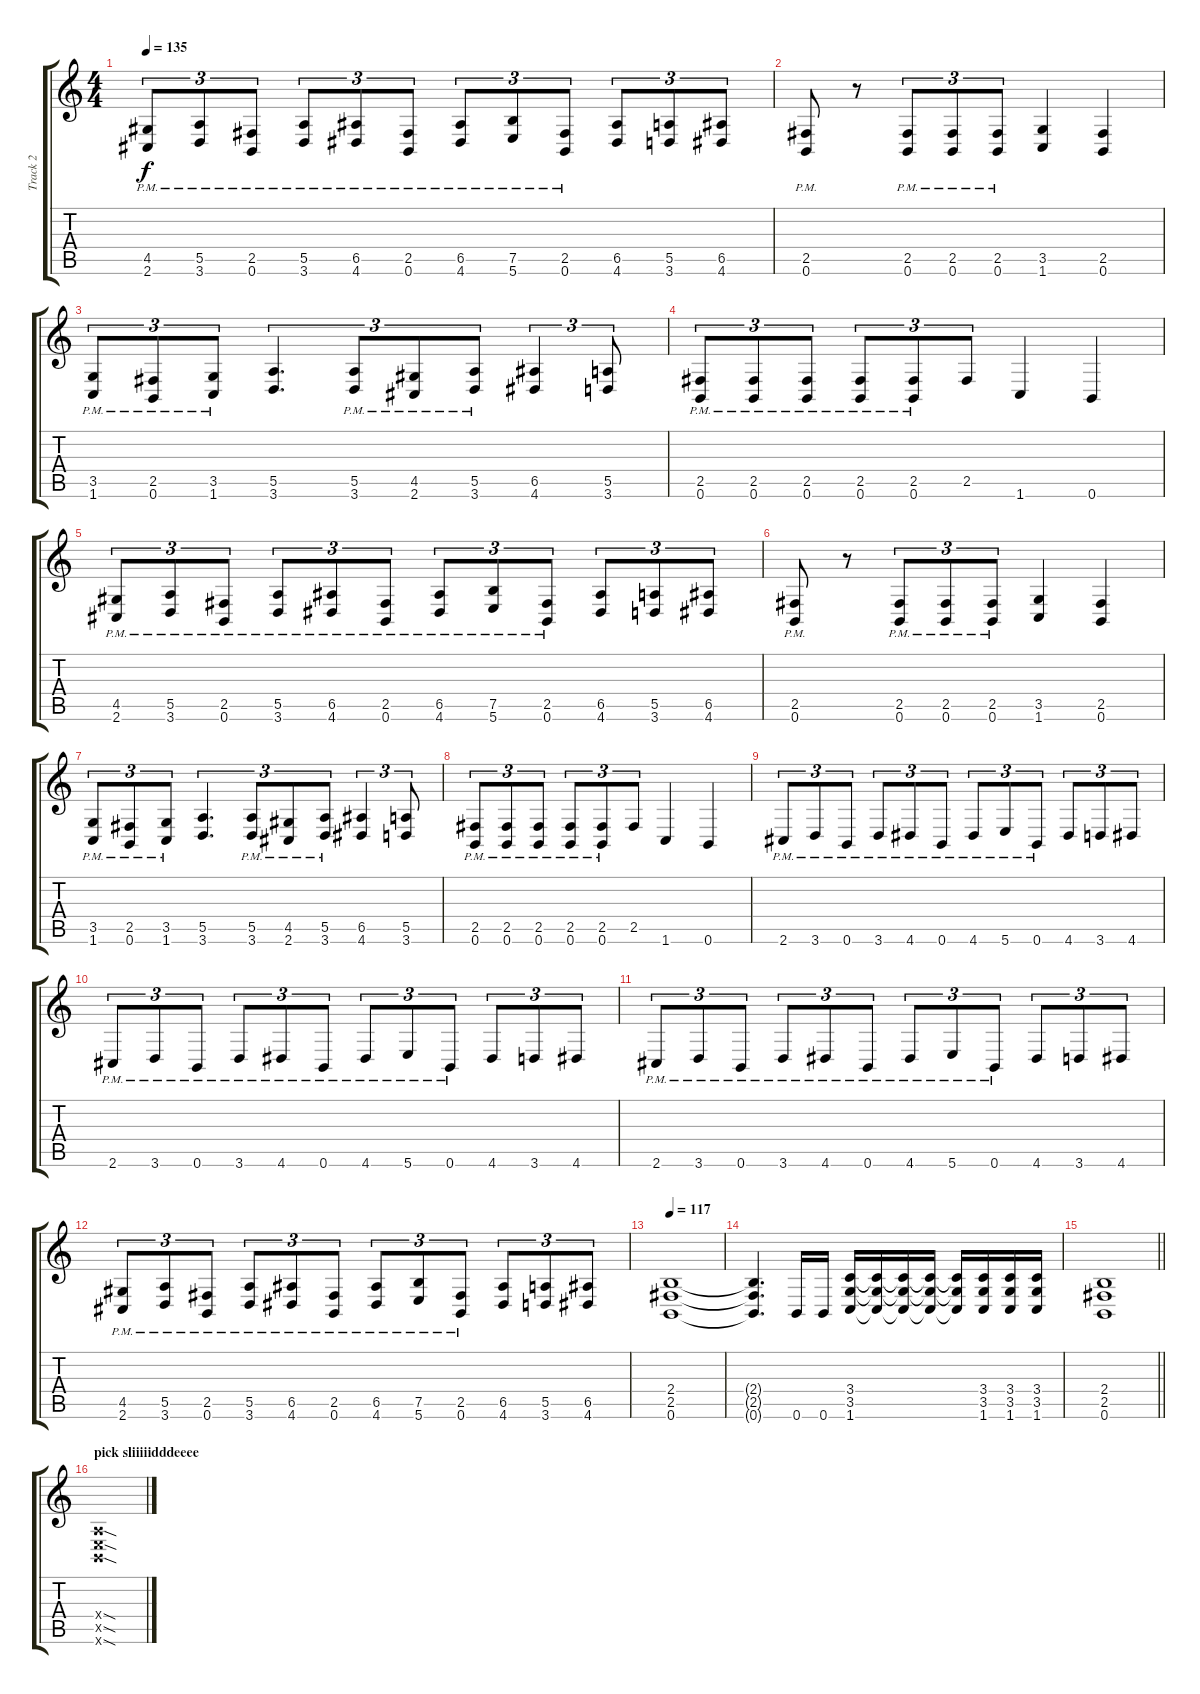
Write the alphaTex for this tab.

\track ("Track 2" "Track 2") {instrument distortionguitar}
\staff {score tabs}
\tuning (B3 Gb3 D3 A2 E2 B1) {hide}
\ts (4 4)
\tempo 135
\clef g2
\ks c
(4.5{pm} 2.6{pm}).8{tu (3 2) dy f} (5.5{pm} 3.6{pm}).8{tu (3 2)} (2.5{pm} 0.6{pm}).8{tu (3 2)} (5.5{pm} 3.6{pm}).8{tu (3 2)} (6.5{pm} 4.6{pm}).8{tu (3 2)} (2.5{pm} 0.6{pm}).8{tu (3 2)} (6.5{pm} 4.6{pm}).8{tu (3 2)} (7.5{pm} 5.6{pm}).8{tu (3 2)} (2.5{pm} 0.6{pm}).8{tu (3 2)} (6.5 4.6).8{tu (3 2)} (5.5 3.6).8{tu (3 2)} (6.5 4.6).8{tu (3 2)} |
(2.5{pm} 0.6{pm}).8 r.8 (2.5{pm} 0.6{pm}).8{tu (3 2)} (2.5{pm} 0.6{pm}).8{tu (3 2)} (2.5{pm} 0.6{pm}).8{tu (3 2)} (3.5 1.6).4 (2.5 0.6).4 |
(3.5{pm} 1.6{pm}).8{tu (3 2)} (2.5{pm} 0.6{pm}).8{tu (3 2)} (3.5{pm} 1.6{pm}).8{tu (3 2)} (5.5 3.6).4{d tu (3 2)} (5.5{pm} 3.6{pm}).8{tu (3 2)} (4.5{pm} 2.6{pm}).8{tu (3 2)} (5.5{pm} 3.6{pm}).8{tu (3 2)} (6.5 4.6).4{tu (3 2)} (5.5 3.6).8{tu (3 2)} |
(2.5{pm} 0.6{pm}).8{tu (3 2)} (2.5{pm} 0.6{pm}).8{tu (3 2)} (2.5{pm} 0.6{pm}).8{tu (3 2)} (2.5{pm} 0.6{pm}).8{tu (3 2)} (2.5{pm} 0.6{pm}).8{tu (3 2)} 2.5.8{tu (3 2)} 1.6.4 0.6.4 |
(4.5{pm} 2.6{pm}).8{tu (3 2)} (5.5{pm} 3.6{pm}).8{tu (3 2)} (2.5{pm} 0.6{pm}).8{tu (3 2)} (5.5{pm} 3.6{pm}).8{tu (3 2)} (6.5{pm} 4.6{pm}).8{tu (3 2)} (2.5{pm} 0.6{pm}).8{tu (3 2)} (6.5{pm} 4.6{pm}).8{tu (3 2)} (7.5{pm} 5.6{pm}).8{tu (3 2)} (2.5{pm} 0.6{pm}).8{tu (3 2)} (6.5 4.6).8{tu (3 2)} (5.5 3.6).8{tu (3 2)} (6.5 4.6).8{tu (3 2)} |
(2.5{pm} 0.6{pm}).8 r.8 (2.5{pm} 0.6{pm}).8{tu (3 2)} (2.5{pm} 0.6{pm}).8{tu (3 2)} (2.5{pm} 0.6{pm}).8{tu (3 2)} (3.5 1.6).4 (2.5 0.6).4 |
(3.5{pm} 1.6{pm}).8{tu (3 2)} (2.5{pm} 0.6{pm}).8{tu (3 2)} (3.5{pm} 1.6{pm}).8{tu (3 2)} (5.5 3.6).4{d tu (3 2)} (5.5{pm} 3.6{pm}).8{tu (3 2)} (4.5{pm} 2.6{pm}).8{tu (3 2)} (5.5{pm} 3.6{pm}).8{tu (3 2)} (6.5 4.6).4{tu (3 2)} (5.5 3.6).8{tu (3 2)} |
(2.5{pm} 0.6{pm}).8{tu (3 2)} (2.5{pm} 0.6{pm}).8{tu (3 2)} (2.5{pm} 0.6{pm}).8{tu (3 2)} (2.5{pm} 0.6{pm}).8{tu (3 2)} (2.5{pm} 0.6{pm}).8{tu (3 2)} 2.5.8{tu (3 2)} 1.6.4 0.6.4 |
2.6{pm}.8{tu (3 2)} 3.6{pm}.8{tu (3 2)} 0.6{pm}.8{tu (3 2)} 3.6{pm}.8{tu (3 2)} 4.6{pm}.8{tu (3 2)} 0.6{pm}.8{tu (3 2)} 4.6{pm}.8{tu (3 2)} 5.6{pm}.8{tu (3 2)} 0.6{pm}.8{tu (3 2)} 4.6.8{tu (3 2)} 3.6.8{tu (3 2)} 4.6.8{tu (3 2)} |
2.6{pm}.8{tu (3 2)} 3.6{pm}.8{tu (3 2)} 0.6{pm}.8{tu (3 2)} 3.6{pm}.8{tu (3 2)} 4.6{pm}.8{tu (3 2)} 0.6{pm}.8{tu (3 2)} 4.6{pm}.8{tu (3 2)} 5.6{pm}.8{tu (3 2)} 0.6{pm}.8{tu (3 2)} 4.6.8{tu (3 2)} 3.6.8{tu (3 2)} 4.6.8{tu (3 2)} |
2.6{pm}.8{tu (3 2)} 3.6{pm}.8{tu (3 2)} 0.6{pm}.8{tu (3 2)} 3.6{pm}.8{tu (3 2)} 4.6{pm}.8{tu (3 2)} 0.6{pm}.8{tu (3 2)} 4.6{pm}.8{tu (3 2)} 5.6{pm}.8{tu (3 2)} 0.6{pm}.8{tu (3 2)} 4.6.8{tu (3 2)} 3.6.8{tu (3 2)} 4.6.8{tu (3 2)} |
(4.5{pm} 2.6{pm}).8{tu (3 2)} (5.5{pm} 3.6{pm}).8{tu (3 2)} (2.5{pm} 0.6{pm}).8{tu (3 2)} (5.5{pm} 3.6{pm}).8{tu (3 2)} (6.5{pm} 4.6{pm}).8{tu (3 2)} (2.5{pm} 0.6{pm}).8{tu (3 2)} (6.5{pm} 4.6{pm}).8{tu (3 2)} (7.5{pm} 5.6{pm}).8{tu (3 2)} (2.5{pm} 0.6{pm}).8{tu (3 2)} (6.5 4.6).8{tu (3 2)} (5.5 3.6).8{tu (3 2)} (6.5 4.6).8{tu (3 2)} |
\tempo 117
(2.4 2.5 0.6).1 |
(2.4{t} 2.5{t} 0.6{t}).4{d} 0.6.16 0.6.16 (3.4 3.5 1.6).16 (3.4{t} 3.5{t} 1.6{t}).16 (3.4{t} 3.5{t} 1.6{t}).16 (3.4{t} 3.5{t} 1.6{t}).16 (3.4{t} 3.5{t} 1.6{t}).16 (3.4 3.5 1.6).16 (3.4 3.5 1.6).16 (3.4 3.5 1.6).16 |
\barLineRight lightlight
(2.4 2.5 0.6).1 |
\section ("" "pick sliiiiidddeeee")
(0.4{sod x} 0.5{sod x} 0.6{sod x}).1
